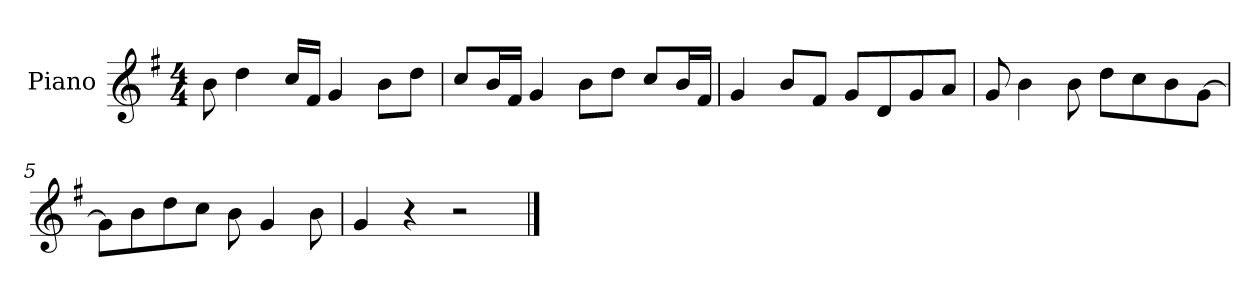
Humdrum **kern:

**kern
*part1
*staff1
*I"Piano
*I'P-no
*clefG2
*k[f#]
*M4/4
*MM90
=1
8b\
4dd\
16cc/LL
16f#/JJ
4g/
8b\L
8dd\J
=2
8cc/L
16b/L
16f#/JJ
4g/
8b\L
8dd\J
8cc/L
16b/L
16f#/JJ
=3
4g/
8b/L
8f#/J
8g/L
8d/
8g/
8a/J
=4
8g/
4b\
8b\
8dd\L
8cc\
8b\
[8g\J
=5
8g\L]
8b\
8dd\
8cc\J
8b\
4g/
8b\
!!LO:LB:g=z
=6
4g/
4r
2r
==
*-
